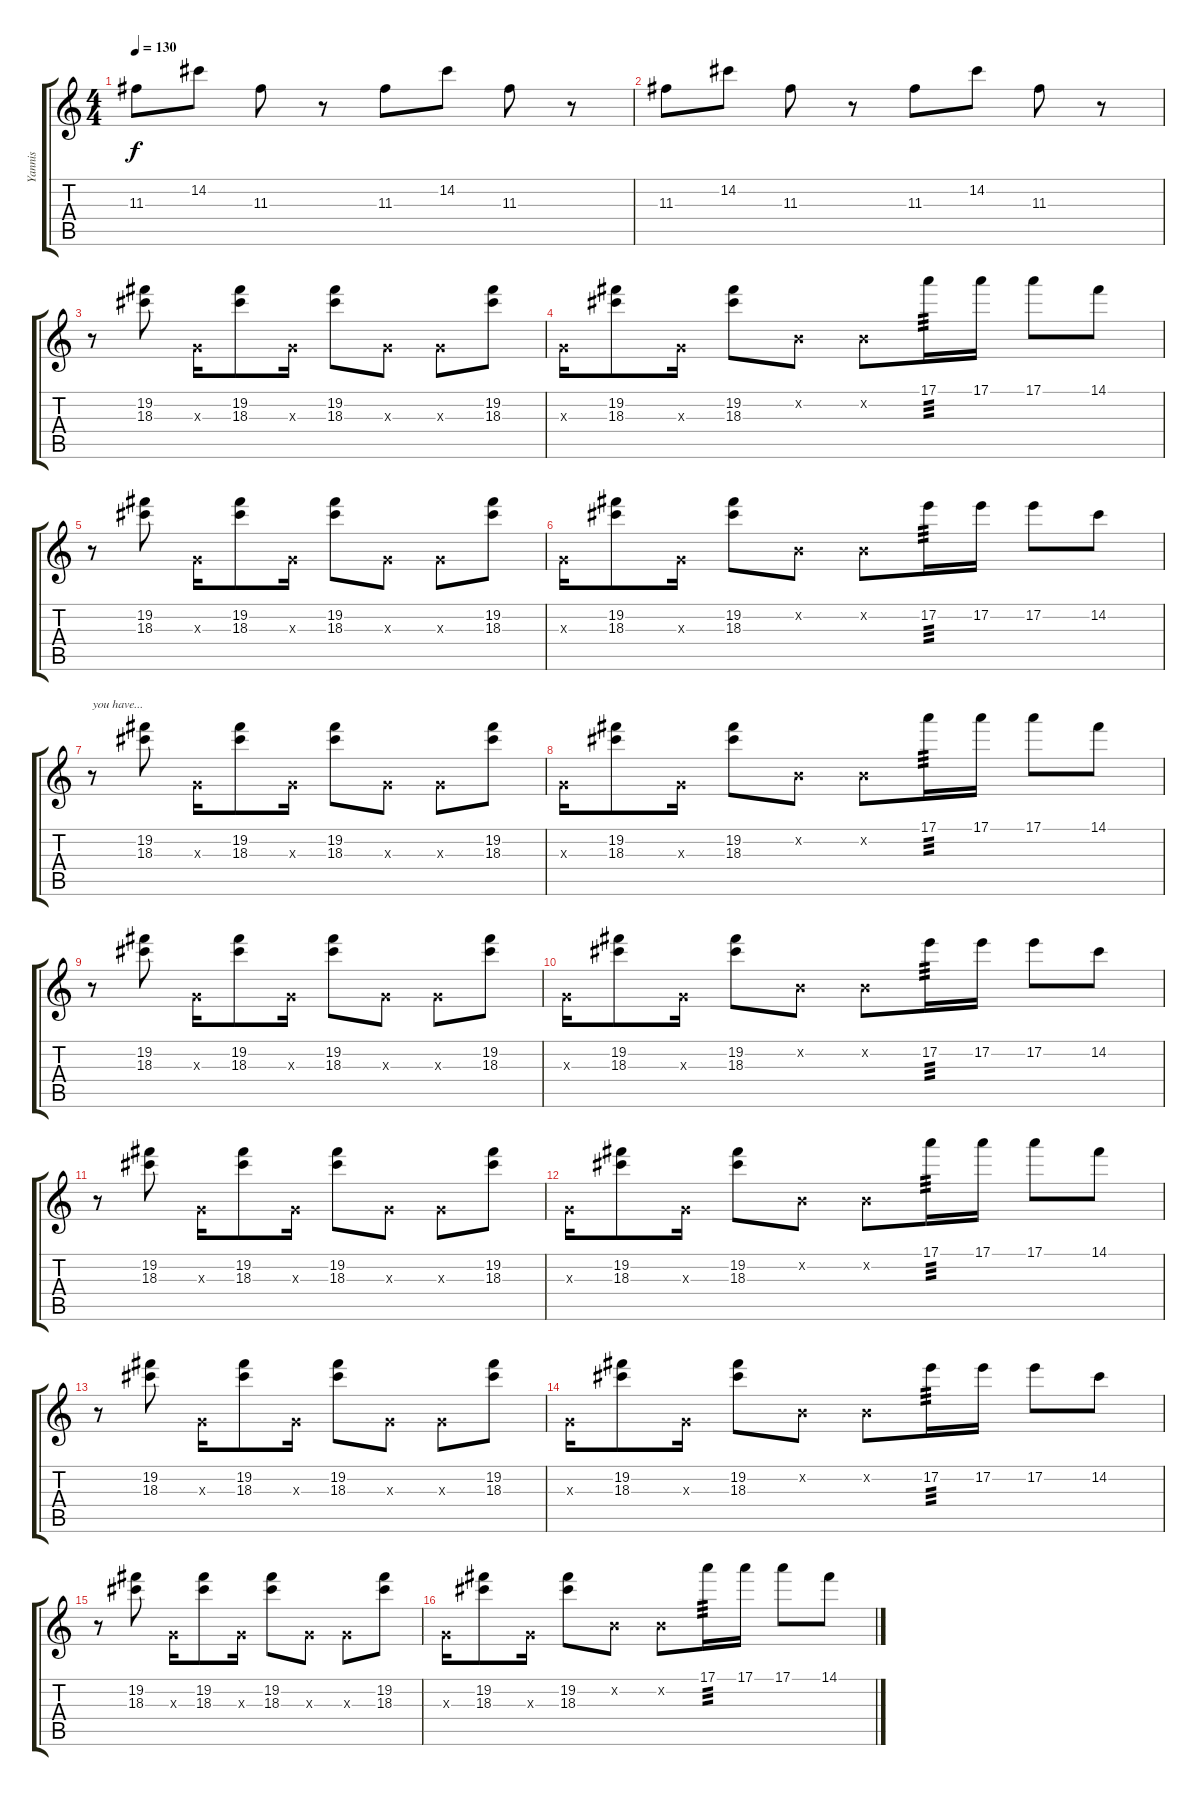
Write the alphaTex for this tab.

\track ("Yannis" "Yannis") {instrument electricguitarclean}
\staff {score tabs}
\tuning (E4 B3 G3 D3 A2 E2) {hide}
\ts (4 4)
\tempo 130
\clef g2
\ks c
11.3.8{dy f} 14.2.8 11.3.8 r.8 11.3.8 14.2.8 11.3.8 r.8 |
11.3.8 14.2.8 11.3.8 r.8 11.3.8 14.2.8 11.3.8 r.8 |
r.8 (19.2 18.3).8 0.3{x}.16 (19.2 18.3).8 0.3{x}.16 (19.2 18.3).8 0.3{x}.8 0.3{x}.8 (19.2 18.3).8 |
0.3{x}.16 (19.2 18.3).8 0.3{x}.16 (19.2 18.3).8 0.2{x}.8 0.2{x}.8 17.1.16{tp 3} 17.1.16 17.1.8 14.1.8 |
r.8 (19.2 18.3).8 0.3{x}.16 (19.2 18.3).8 0.3{x}.16 (19.2 18.3).8 0.3{x}.8 0.3{x}.8 (19.2 18.3).8 |
0.3{x}.16 (19.2 18.3).8 0.3{x}.16 (19.2 18.3).8 0.2{x}.8 0.2{x}.8 17.2.16{tp 3} 17.2.16 17.2.8 14.2.8 |
r.8{txt "you have..."} (19.2 18.3).8 0.3{x}.16 (19.2 18.3).8 0.3{x}.16 (19.2 18.3).8 0.3{x}.8 0.3{x}.8 (19.2 18.3).8 |
0.3{x}.16 (19.2 18.3).8 0.3{x}.16 (19.2 18.3).8 0.2{x}.8 0.2{x}.8 17.1.16{tp 3} 17.1.16 17.1.8 14.1.8 |
r.8 (19.2 18.3).8 0.3{x}.16 (19.2 18.3).8 0.3{x}.16 (19.2 18.3).8 0.3{x}.8 0.3{x}.8 (19.2 18.3).8 |
0.3{x}.16 (19.2 18.3).8 0.3{x}.16 (19.2 18.3).8 0.2{x}.8 0.2{x}.8 17.2.16{tp 3} 17.2.16 17.2.8 14.2.8 |
r.8 (19.2 18.3).8 0.3{x}.16 (19.2 18.3).8 0.3{x}.16 (19.2 18.3).8 0.3{x}.8 0.3{x}.8 (19.2 18.3).8 |
0.3{x}.16 (19.2 18.3).8 0.3{x}.16 (19.2 18.3).8 0.2{x}.8 0.2{x}.8 17.1.16{tp 3} 17.1.16 17.1.8 14.1.8 |
r.8 (19.2 18.3).8 0.3{x}.16 (19.2 18.3).8 0.3{x}.16 (19.2 18.3).8 0.3{x}.8 0.3{x}.8 (19.2 18.3).8 |
0.3{x}.16 (19.2 18.3).8 0.3{x}.16 (19.2 18.3).8 0.2{x}.8 0.2{x}.8 17.2.16{tp 3} 17.2.16 17.2.8 14.2.8 |
r.8 (19.2 18.3).8 0.3{x}.16 (19.2 18.3).8 0.3{x}.16 (19.2 18.3).8 0.3{x}.8 0.3{x}.8 (19.2 18.3).8 |
0.3{x}.16 (19.2 18.3).8 0.3{x}.16 (19.2 18.3).8 0.2{x}.8 0.2{x}.8 17.1.16{tp 3} 17.1.16 17.1.8 14.1.8
